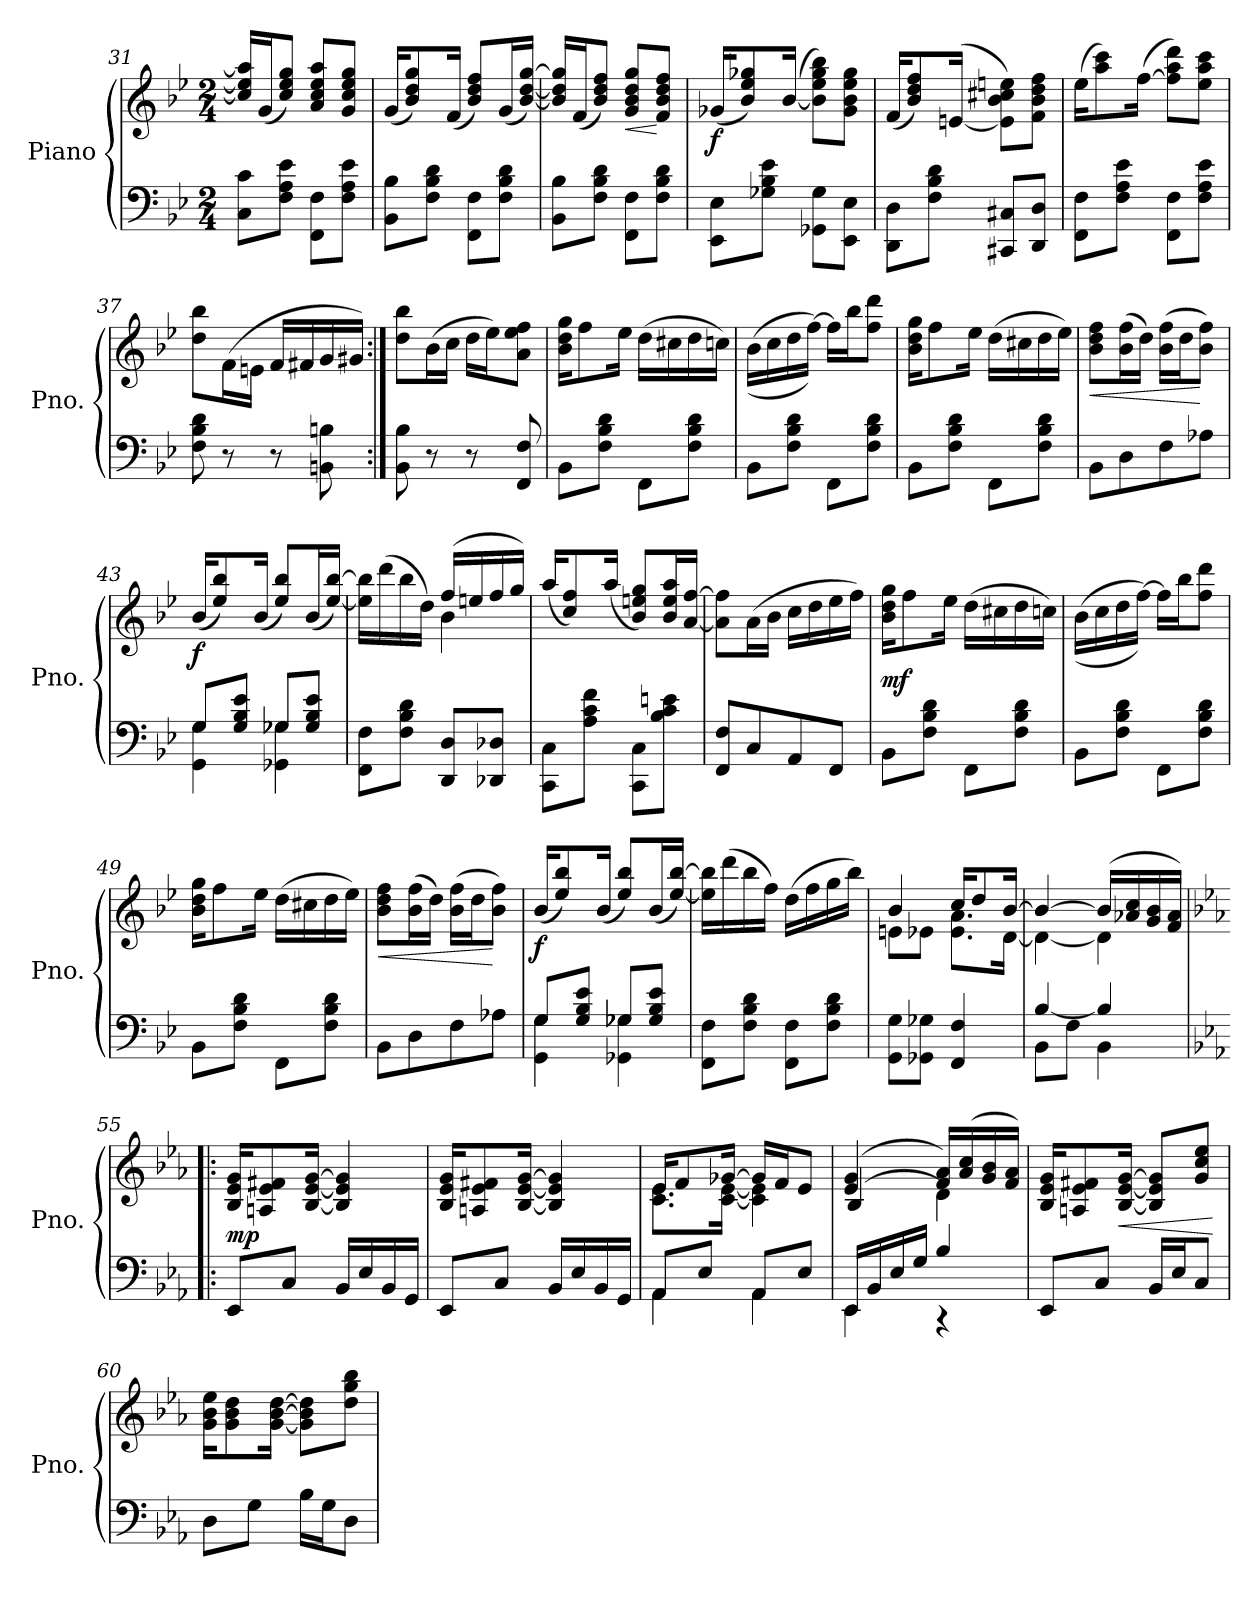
**kern	**kern	**dynam
*part1	*part1	*part1
*staff2	*staff1	*staff1/2
*I"Piano	*	*
*I'Pno.	*	*
*clefF4	*clefG2	*
*k[b-e-]	*k[b-e-]	*
*M2/4	*M2/4	*
=31	=31	=31
8C\ 8c\L	16cc/] 16ee-/] 16aa/]LL	.
.	(<16g/J	.
8F\ 8A\ 8e-\J	8cc/ 8ee-/ 8gg/J)	.
8FF\ 8F\L	8a/ 8cc/ 8ee-/ 8aa/L	.
8F\ 8A\ 8e-\J	8g/ 8cc/ 8ee-/ 8gg/J	.
!!LO:LB:g=z
=32	=32	=32
8BB-\ 8B-\L	(<16g/KL	.
.	8b-/ 8dd/ 8gg/)	.
8F\ 8B-\ 8d\J	.	.
.	(<16f/Jk	.
8FF\ 8F\L	8b-/ 8dd/ 8ff/L)	.
8F\ 8B-\ 8d\J	(<16g/L	.
.	[16b-/ [16dd/ [16gg/JJ)	.
=33	=33	=33
8BB-\ 8B-\L	16b-/] 16dd/] 16gg/]LL	.
.	(<16f/J	.
8F\ 8B-\ 8d\J	8b-/ 8dd/ 8ff/J)	.
!	!	!LO:HP:b
8FF\ 8F\L	8g/ 8b-/ 8dd/ 8gg/L	<
8F\ 8B-\ 8d\J	8f/ 8b-/ 8dd/ 8ff/J	[
=34	=34	=34
!	!	!LO:DY:b
8EE-\ 8E-\L	(<16g-X/KL	f
.	8b-/ 8ee-/ 8gg-X/)	.
8G-X\ 8B-\ 8e-\J	.	.
.	(>[16b-/Jk	.
8GG-X\ 8G-\L	8b-\] 8ee-\ 8gg-\ 8bb-\L)	.
8EE-\ 8E-\J	8g-\ 8b-\ 8ee-\ 8gg-\J	.
=35	=35	=35
8DD\ 8D\L	(<16f/KL	.
.	8b-/ 8dd/ 8ff/)	.
8F\ 8B-\ 8d\J	.	.
.	(>[16en/Jk	.
8CC#X/ 8C#X/L	8e\] 8b-\ 8cc#X\ 8een\L)	.
8DD/ 8D/J	8f\ 8b-\ 8dd\ 8ff\J	.
=36	=36	=36
8FF\ 8F\L	(>16ee-\KL	.
.	8aa\ 8ccc\)	.
8F\ 8A\ 8e-\J	.	.
.	(>[16ff\Jk	.
8FF\ 8F\L	8ff\] 8aa\ 8ddd\L)	.
8F\ 8A\ 8e-\J	8ee-\ 8aa\ 8ccc\J	.
!!LO:LB:g=z
=37	=37	=37
8F\ 8B-\ 8d\	8dd\ 8bb-\L	.
8r	(<16f\L	.
.	16en\JJ	.
8r	16f/LL	.
.	16f#X/	.
8BBn\ 8Bn\	16g/	.
.	16g#X/JJ)	.
=38:|!	=38:|!	=38:|!
8BB-\ 8B-\	8dd\ 8bb-\L	.
8r	(>16b-\L	.
.	16cc\JJ	.
8r	16dd\LL	.
.	16ee-\J)	.
8FF/ 8F/	8a\ 8ee-\ 8ff\J	.
=39	=39	=39
8BB-\L	16b-\ 16dd\ 16gg\KL	.
.	8ff\	.
8F\ 8B-\ 8d\J	.	.
.	16ee-\Jk	.
8FF\L	(>16dd\LL	.
.	16cc#X\	.
8F\ 8B-\ 8d\J	16dd\	.
.	16ccn\JJ)	.
=40	=40	=40
8BB-\L	(>(>16b-\LL	.
.	16cc\	.
8F\ 8B-\ 8d\J	16dd\	.
.	[16ff\JJ))	.
8FF\L	16ff\LL]	.
.	16bb-\J	.
8F\ 8B-\ 8d\J	8ff\ 8ddd\J	.
=41	=41	=41
8BB-\L	16b-\ 16dd\ 16gg\KL	.
.	8ff\	.
8F\ 8B-\ 8d\J	.	.
.	16ee-\Jk	.
8FF\L	(>16dd\LL	.
.	16cc#X\	.
8F\ 8B-\ 8d\J	16dd\	.
.	16ee-\JJ)	.
!!LO:LB:g=z
=42	=42	=42
!	!	!LO:HP:b
8BB-\L	8b-\ 8dd\ 8ff\L	<
8D\	(>16b-\ 16ff\L	.
.	16dd\JJ)	.
8F\	(>16b-\ 16ff\LL	.
.	16dd\J	.
8A-X\J	8b-\ 8ff\J)	[
=43	=43	=43
*^	*	*
!	!	!	!LO:DY:b
4GG\ 4G\	8G/L	(<16b-/KL	f
.	.	8ee-/ 8bb-/)	.
.	8G/ 8B-/ 8e-/J	.	.
.	.	(<16b-/Jk	.
4GG-X\ 4G-X\	8G-/L	8ee-/ 8bb-/L)	.
.	8G-/ 8B-/ 8e-/J	(<16b-/L	.
.	.	[16ee-/ [16bb-/JJ)	.
*v	*v	*	*
=44	=44	=44
*	*^	*
8FF\ 8F\L	16ee-\] 16bb-\]LL	4ryy	.
.	(>16ddd\	.	.
8F\ 8B-\ 8d\J	16bb-\	.	.
.	16dd\JJ)	.	.
8DD/ 8D/L	(>16ff/LL	4b-\	.
.	16een/	.	.
8DD-X/ 8D-X/J	16ff/	.	.
.	16gg/JJ)	.	.
*	*v	*v	*
=45	=45	=45
8CC\ 8C\L	(<16aa/KL	.
.	8cc/ 8ff/)	.
8A\ 8c\ 8f\J	.	.
.	(<16aa/Jk	.
8CC\ 8C\L	8b-/ 8een/ 8gg/L)	.
8B-\ 8c\ 8en\J	16b-/ 16ee/ 16aa/L	.
.	[16a/ [16ff/JJ	.
=46	=46	=46
8FF/ 8F/L	8a\] 8ff\]L	.
8C/	(>16a\L	.
.	16b-\JJ	.
8AA/	16cc\LL	.
.	16dd\	.
8FF/J	16ee-\	.
.	16ff\JJ)	.
!!LO:LB:g=z
=47	=47	=47
!	!	!LO:DY:a=2
8BB-\L	16b-\ 16dd\ 16gg\KL	mf
.	8ff\	.
8F\ 8B-\ 8d\J	.	.
.	16ee-\Jk	.
8FF\L	(>16dd\LL	.
.	16cc#X\	.
8F\ 8B-\ 8d\J	16dd\	.
.	16ccn\JJ)	.
=48	=48	=48
8BB-\L	(>(>16b-\LL	.
.	16cc\	.
8F\ 8B-\ 8d\J	16dd\	.
.	[16ff\JJ))	.
8FF\L	16ff\LL]	.
.	16bb-\J	.
8F\ 8B-\ 8d\J	8ff\ 8ddd\J	.
=49	=49	=49
8BB-\L	16b-\ 16dd\ 16gg\KL	.
.	8ff\	.
8F\ 8B-\ 8d\J	.	.
.	16ee-\Jk	.
8FF\L	(>16dd\LL	.
.	16cc#X\	.
8F\ 8B-\ 8d\J	16dd\	.
.	16ee-\JJ)	.
=50	=50	=50
!	!	!LO:HP:b
8BB-\L	8b-\ 8dd\ 8ff\L	<
8D\	(>16b-\ 16ff\L	.
.	16dd\JJ)	.
8F\	(>16b-\ 16ff\LL	.
.	16dd\J	.
8A-X\J	8b-\ 8ff\J)	[
=51	=51	=51
*^	*	*
!	!	!	!LO:DY:b
4GG\ 4G\	8G/L	(<16b-/KL	f
.	.	8ee-/ 8bb-/)	.
.	8G/ 8B-/ 8e-/J	.	.
.	.	(<16b-/Jk	.
4GG-X\ 4G-X\	8G-/L	8ee-/ 8bb-/L)	.
.	8G-/ 8B-/ 8e-/J	(<16b-/L	.
.	.	[16ee-/ [16bb-/JJ)	.
*v	*v	*	*
=52	=52	=52
8FF\ 8F\L	16ee-\] 16bb-\]LL	.
.	(>16ddd\	.
8F\ 8B-\ 8d\J	16bb-\	.
.	16ff\JJ)	.
8FF\ 8F\L	(>16dd\LL	.
.	16ff\	.
8F\ 8B-\ 8d\J	16gg\	.
.	16bb-\JJ)	.
!!LO:LB:g=z
=53	=53	=53
*	*^	*
8GG\ 8G\L	4b-/	8en\L	.
8GG-X\ 8G-X\J	.	8e-X\J	.
4FF/ 4F/	16cc/KL	8.e-\ 8.a\L	.
.	8dd/	.	.
.	[16b-/Jk	[16d\Jk	.
=54	=54	=54	=54
*^	*	*	*
8BB-\L	[4B-/	4b-/_	4d\_	.
8F\J	.	.	.	.
4BB-\	4B-/]	(>16b-/LL]	4d\]	.
.	.	16a-X/ 16cc/	.	.
.	.	16g/ 16b-/	.	.
.	.	16f/ 16a-/JJ)	.	.
*v	*v	*	*	*
*	*v	*v	*
=55!|:	=55!|:	=55!|:
*k[b-e-a-]	*k[b-e-a-]	*
!	!	!LO:DY:a=2
8EE-/L	16B-/ 16e-/ 16g/KL	mp
.	8An/ 8e-/ 8f#X/	.
8C/J	.	.
.	[16B-/ [16e-/ [16g/Jk	.
16BB-/LL	4B-/] 4e-/] 4g/]	.
16E-/	.	.
16BB-/	.	.
16GG/JJ	.	.
=56	=56	=56
8EE-/L	16B-/ 16e-/ 16g/KL	.
.	8An/ 8e-/ 8f#X/	.
8C/J	.	.
.	[16B-/ [16e-/ [16g/Jk	.
16BB-/LL	4B-/] 4e-/] 4g/]	.
16E-/	.	.
16BB-/	.	.
16GG/JJ	.	.
=57	=57	=57
*^	*^	*
4AA-\	8AA-/L	16e-/KL	8.c\ 8.e-\L	.
.	.	8f/	.	.
.	8E-/J	.	.	.
.	.	[16g-X/Jk	[16c\ [16e-\Jk	.
4AA-\	8AA-/L	16g-/LL]	4c\] 4e-\]	.
.	.	16f/J	.	.
.	8E-/J	8e-/J	.	.
!!LO:PB:g=z	!!
=58	=58	=58	=58	=58
16EE-/LL	4EE-\	(>4e-/ 4g/	(<4B-/	.
16BB-/	.	.	.	.
16E-/	.	.	.	.
16G/JJ	.	.	.	.
4B-/	4r	16f/ 16a-/LL)	4d\)	.
.	.	(>16a-/ 16cc/	.	.
.	.	16g/ 16b-/	.	.
.	.	16f/ 16a-/JJ)	.	.
*v	*v	*	*	*
*	*v	*v	*
=59	=59	=59
8EE-/L	16B-/ 16e-/ 16g/KL	.
.	8An/ 8e-/ 8f#X/	.
8C/J	.	.
!	!	!LO:HP:b
.	[16B-/ [16e-/ [16g/Jk	<
16BB-/LL	8B-/] 8e-/] 8g/]L	.
16E-/J	.	.
8C/J	8g/ 8cc/ 8ee-/J	.
.	.	[
=60	=60	=60
8D\L	16g\ 16b-\ 16ee-\KL	.
.	8g\ 8b-\ 8dd\	.
8G\J	.	.
.	[16g\ [16b-\ [16dd\Jk	.
16B-\LL	8g\] 8b-\] 8dd\]L	.
16G\J	.	.
8D\J	8dd\ 8gg\ 8bb-\J	.
=	=	=
*-	*-	*-
